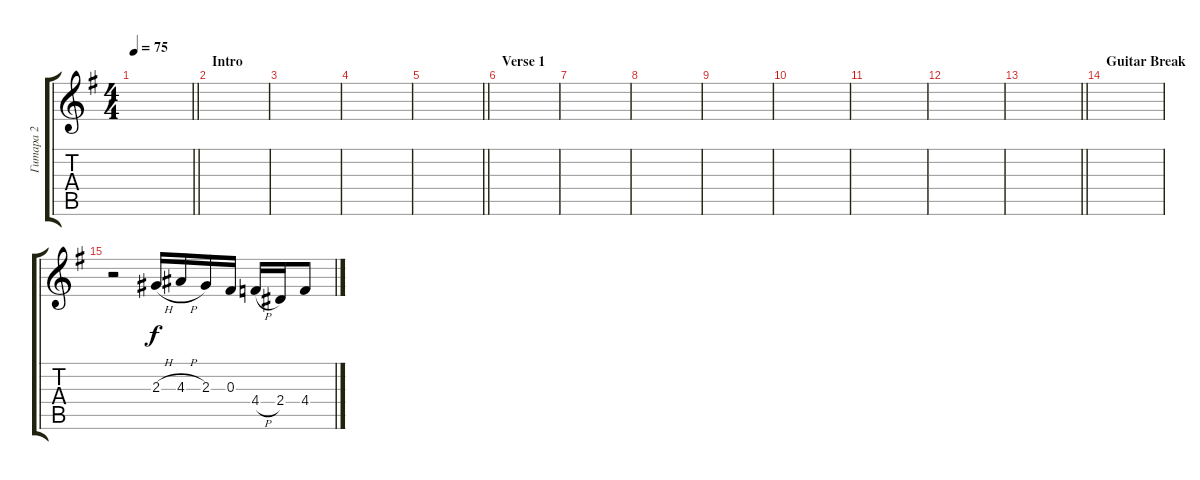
\track ("Гитара 2" "Гитара 2") {instrument distortionguitar}
\staff {score tabs}
\tuning (Eb4 Bb3 Gb3 Db3 Ab2 Eb2) {hide}
\ts (4 4)
\tempo 75
\clef g2
\barLineRight lightlight
\ks eminor
|
\section ("" "Intro")
|
|
|
\barLineRight lightlight
|
\section ("" "Verse 1")
|
|
|
|
|
|
|
\barLineRight lightlight
|
\section ("" "Guitar Break")
|
r.2 2.3{h}.16 4.3{h}.16 2.3.16 0.3.16 4.4{h}.16 2.4.16 4.4.8
